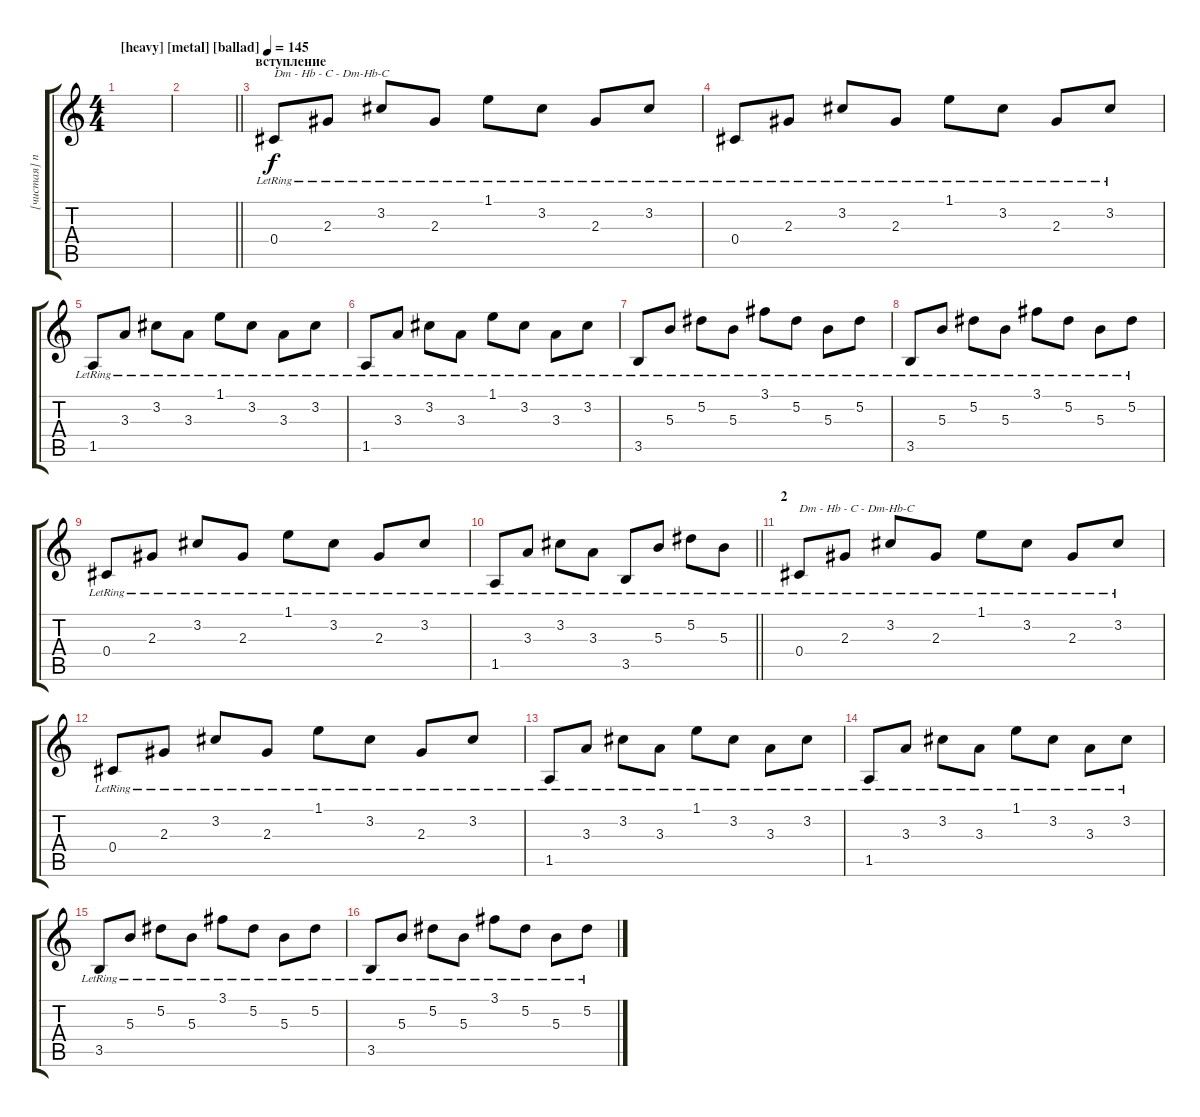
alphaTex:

\track ("[чистая] перебор" "[чистая] п") {instrument acousticguitarsteel}
\staff {score tabs}
\tuning (Eb4 Bb3 Gb3 Db3 Ab2 Eb2) {hide}
\ts (4 4)
\tempo (145 "[heavy] [metal] [ballad]")
\clef g2
\ks c
|
\barLineRight lightlight
|
\section ("" "вступление")
0.4{lr}.8{txt "Dm - Hb - C - Dm-Hb-C"} 2.3{lr}.8 3.2{lr}.8 2.3{lr}.8 1.1{lr}.8 3.2{lr}.8 2.3{lr}.8 3.2{lr}.8 |
0.4{lr}.8 2.3{lr}.8 3.2{lr}.8 2.3{lr}.8 1.1{lr}.8 3.2{lr}.8 2.3{lr}.8 3.2{lr}.8 |
1.5{lr}.8 3.3{lr}.8 3.2{lr}.8 3.3{lr}.8 1.1{lr}.8 3.2{lr}.8 3.3{lr}.8 3.2{lr}.8 |
1.5{lr}.8 3.3{lr}.8 3.2{lr}.8 3.3{lr}.8 1.1{lr}.8 3.2{lr}.8 3.3{lr}.8 3.2{lr}.8 |
3.5{lr}.8 5.3{lr}.8 5.2{lr}.8 5.3{lr}.8 3.1{lr}.8 5.2{lr}.8 5.3{lr}.8 5.2{lr}.8 |
3.5{lr}.8 5.3{lr}.8 5.2{lr}.8 5.3{lr}.8 3.1{lr}.8 5.2{lr}.8 5.3{lr}.8 5.2{lr}.8 |
0.4{lr}.8 2.3{lr}.8 3.2{lr}.8 2.3{lr}.8 1.1{lr}.8 3.2{lr}.8 2.3{lr}.8 3.2{lr}.8 |
\barLineRight lightlight
1.5{lr}.8 3.3{lr}.8 3.2{lr}.8 3.3{lr}.8 3.5{lr}.8 5.3{lr}.8 5.2{lr}.8 5.3{lr}.8 |
\section ("" "2")
0.4{lr}.8{txt "Dm - Hb - C - Dm-Hb-C"} 2.3{lr}.8 3.2{lr}.8 2.3{lr}.8 1.1{lr}.8 3.2{lr}.8 2.3{lr}.8 3.2{lr}.8 |
0.4{lr}.8 2.3{lr}.8 3.2{lr}.8 2.3{lr}.8 1.1{lr}.8 3.2{lr}.8 2.3{lr}.8 3.2{lr}.8 |
1.5{lr}.8 3.3{lr}.8 3.2{lr}.8 3.3{lr}.8 1.1{lr}.8 3.2{lr}.8 3.3{lr}.8 3.2{lr}.8 |
1.5{lr}.8 3.3{lr}.8 3.2{lr}.8 3.3{lr}.8 1.1{lr}.8 3.2{lr}.8 3.3{lr}.8 3.2{lr}.8 |
3.5{lr}.8 5.3{lr}.8 5.2{lr}.8 5.3{lr}.8 3.1{lr}.8 5.2{lr}.8 5.3{lr}.8 5.2{lr}.8 |
3.5{lr}.8 5.3{lr}.8 5.2{lr}.8 5.3{lr}.8 3.1{lr}.8 5.2{lr}.8 5.3{lr}.8 5.2{lr}.8
